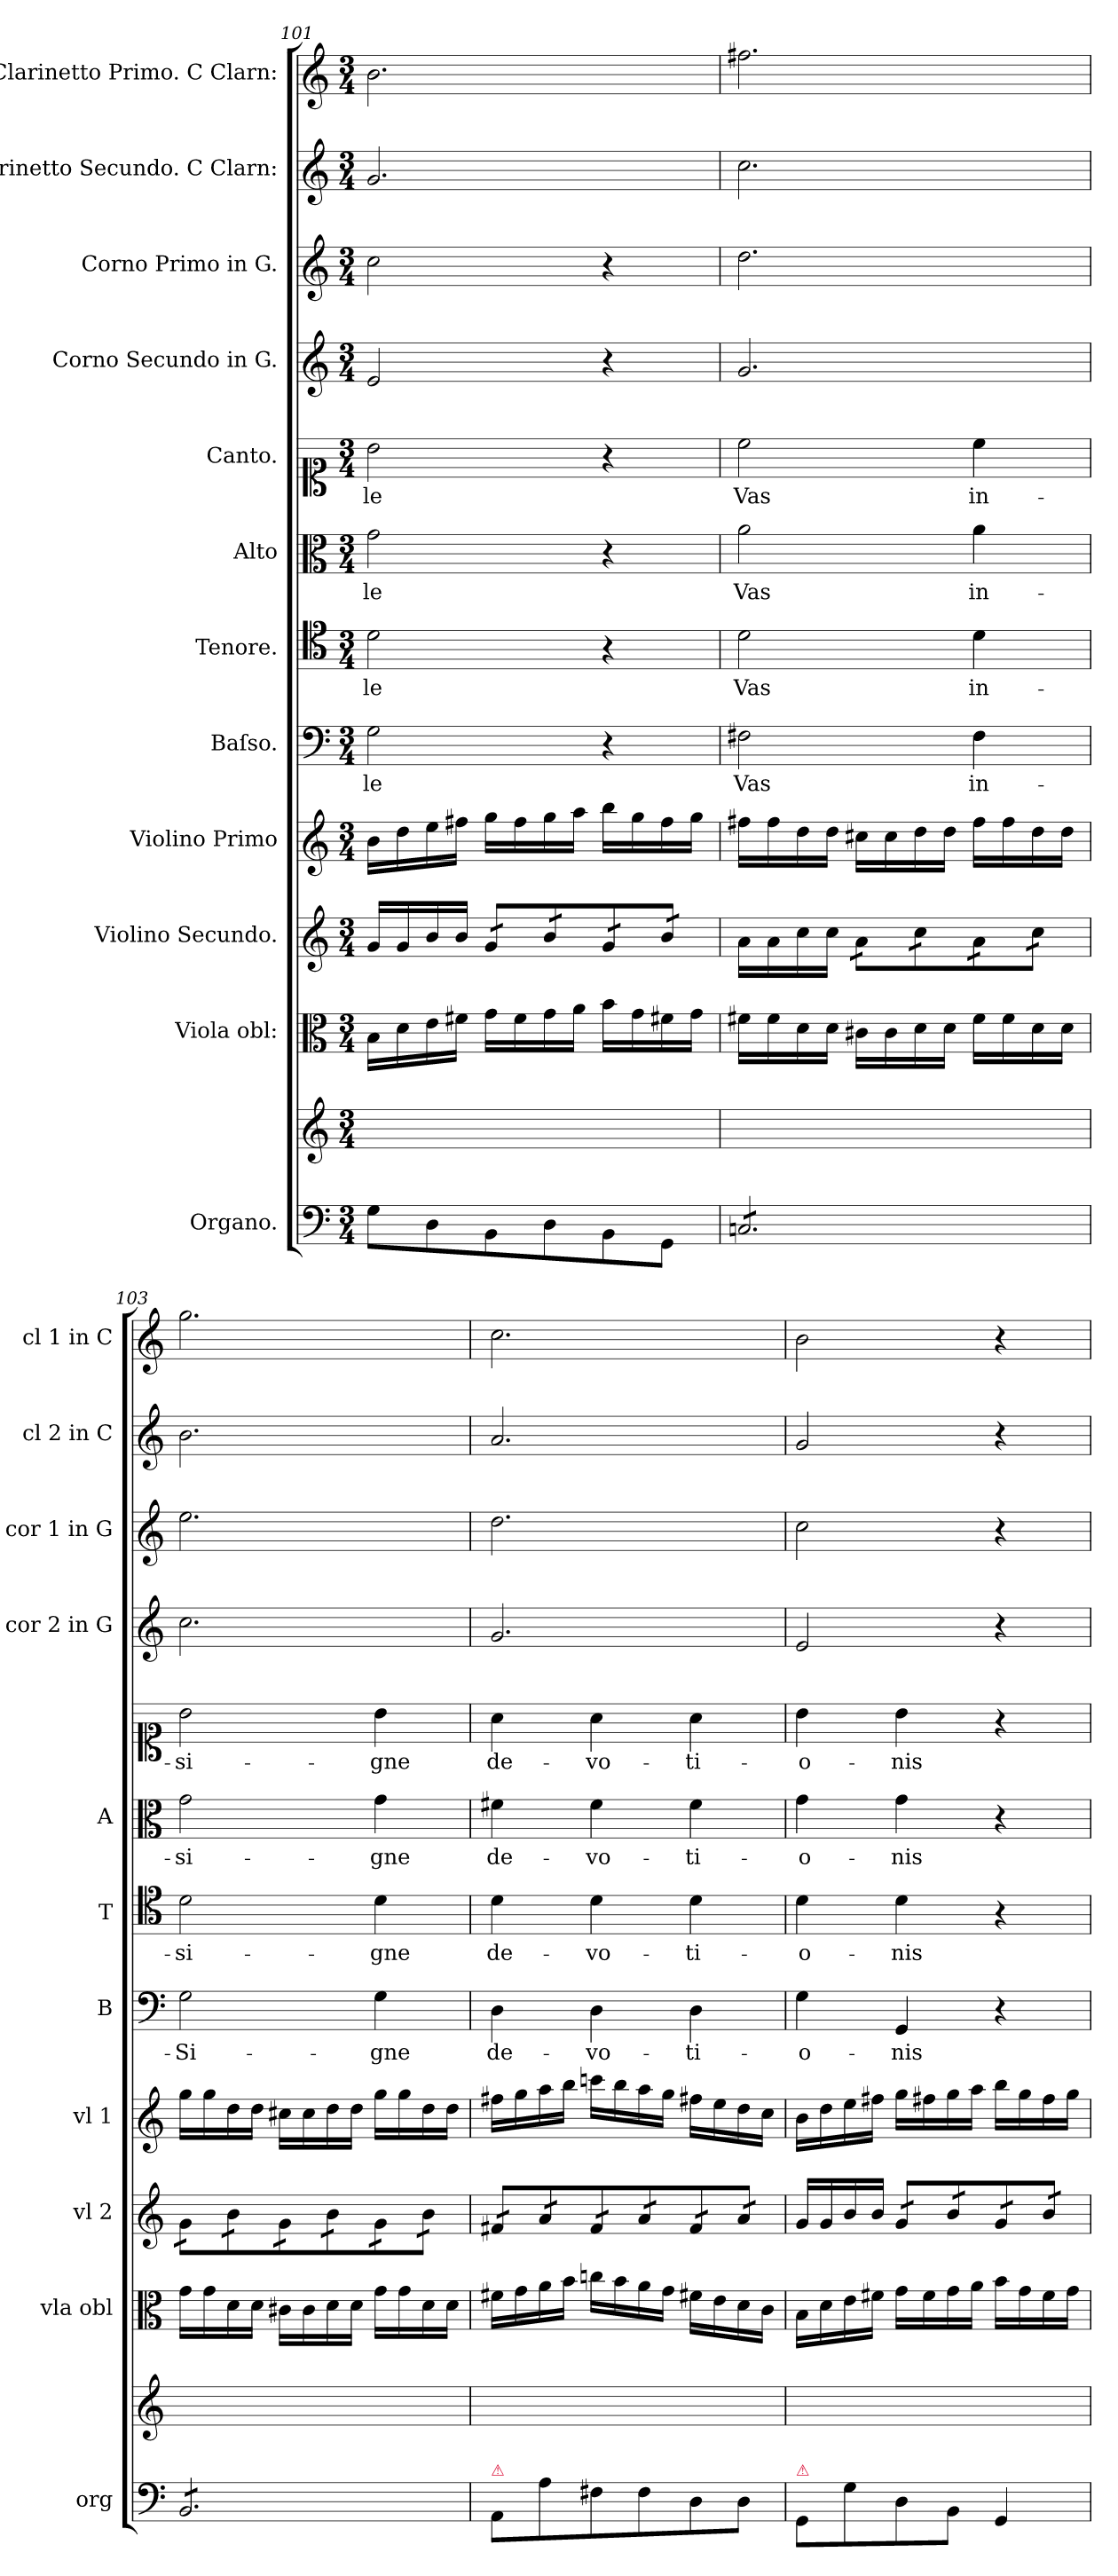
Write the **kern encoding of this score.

**kern	**kern	**dynam	**kern	**dynam	**kern	**dynam	**kern	**dynam	**kern	**text	**dynam	**kern	**text	**dynam	**kern	**text	**kern	**text	**kern	**dynam	**kern	**kern	**dynam	**kern
*part12	*part12	*part12	*part11	*part11	*part10	*part10	*part9	*part9	*part8	*part8	*part8	*part7	*part7	*part7	*part6	*part6	*part5	*part5	*part4	*part4	*part3	*part2	*part2	*part1
*staff13	*staff12	*staff12/13	*staff11	*staff11	*staff10	*staff10	*staff9	*staff9	*staff8	*staff8	*staff8	*staff7	*staff7	*staff7	*staff6	*staff6	*staff5	*staff5	*staff4	*staff4	*staff3	*staff2	*staff2	*staff1
*I"Organo.	*	*	*I"Viola obl:	*	*I"Violino Secundo.	*	*I"Violino Primo	*	*I"Baſso.	*	*	*I"Tenore.	*	*	*I"Alto	*	*I"Canto.	*	*I"Corno Secundo in G.	*	*I"Corno Primo in G.	*I"Clarinetto Secundo. C Clarn:	*	*I"Clarinetto Primo. C Clarn:
*I'org	*	*	*I'vla obl	*	*I'vl 2	*	*I'vl 1	*	*I'B	*	*	*I'T	*	*	*I'A	*	*	*	*I'cor 2 in G	*	*I'cor 1 in G	*I'cl 2 in C	*	*I'cl 1 in C
*clefF4	*clefG2	*	*clefC3	*	*clefG2	*	*clefG2	*	*clefF4	*	*	*clefC4	*	*	*clefC3	*	*clefC1	*	*clefG2	*	*clefG2	*clefG2	*	*clefG2
*	*	*	*	*	*	*	*	*	*	*	*	*	*	*	*	*	*	*	*ITrd-4c-7	*	*ITrd-4c-7	*	*	*
*k[]	*k[]	*	*k[]	*	*k[]	*	*k[]	*	*k[]	*	*	*k[]	*	*	*k[]	*	*k[]	*	*	*	*	*k[]	*	*k[]
*C:	*C:	*	*C:	*	*C:	*	*C:	*	*C:	*	*	*C:	*	*	*C:	*	*C:	*	*	*	*	*C:	*	*C:
*M3/4	*M3/4	*	*M3/4	*	*M3/4	*	*M3/4	*	*M3/4	*	*	*M3/4	*	*	*M3/4	*	*M3/4	*	*M3/4	*	*M3/4	*M3/4	*	*M3/4
=101	=101	=101	=101	=101	=101	=101	=101	=101	=101	=101	=101	=101	=101	=101	=101	=101	=101	=101	=101	=101	=101	=101	=101	=101
8G\L	2.ryy	.	16B\LL	.	16g/LL	.	16b\LL	.	2G\	-le	.	2d\	-le	.	2g\	-le	2b\	-le	2b/	.	2gg\	2.g/	.	2.b\
.	.	.	16d\	.	16g/	.	16dd\	.	.	.	.	.	.	.	.	.	.	.	.	.	.	.	.	.
8D\	.	.	16e\	.	16b/	.	16ee\	.	.	.	.	.	.	.	.	.	.	.	.	.	.	.	.	.
.	.	.	16f#X\JJ	.	16b/JJ	.	16ff#X\JJ	.	.	.	.	.	.	.	.	.	.	.	.	.	.	.	.	.
*	*	*	*	*	*tremolo	*	*	*	*	*	*	*	*	*	*	*	*	*	*	*	*	*	*	*
8BB\	.	.	16g\LL	.	16g/LL	.	16gg\LL	.	.	.	.	.	.	.	.	.	.	.	.	.	.	.	.	.
.	.	.	16f#\	.	16g/	.	16ff#\	.	.	.	.	.	.	.	.	.	.	.	.	.	.	.	.	.
8D\	.	.	16g\	.	16b/	.	16gg\	.	.	.	.	.	.	.	.	.	.	.	.	.	.	.	.	.
.	.	.	16a\JJ	.	16b/	.	16aa\JJ	.	.	.	.	.	.	.	.	.	.	.	.	.	.	.	.	.
8BB\	.	.	16b\LL	.	16g/	.	16bb\LL	.	4r	.	.	4r	.	.	4r	.	4r	.	4r	.	4r	.	.	.
.	.	.	16g\	.	16g/	.	16gg\	.	.	.	.	.	.	.	.	.	.	.	.	.	.	.	.	.
8GG\J	.	.	16f#X\	.	16b/	.	16ff#\	.	.	.	.	.	.	.	.	.	.	.	.	.	.	.	.	.
.	.	.	16g\JJ	.	16b/JJ	.	16gg\JJ	.	.	.	.	.	.	.	.	.	.	.	.	.	.	.	.	.
*	*	*	*	*	*Xtremolo	*	*	*	*	*	*	*	*	*	*	*	*	*	*	*	*	*	*	*
=102	=102	=102	=102	=102	=102	=102	=102	=102	=102	=102	=102	=102	=102	=102	=102	=102	=102	=102	=102	=102	=102	=102	=102	=102
!	!	!LO:DY:b=2	!	!	!	!LO:DY:a	!	!	!	!	!LO:DY:a	!	!	!LO:DY:a	!	!	!	!	!	!LO:DY:a	!	!	!LO:DY:a	!
*tremolo	*	*	*	*	*	*	*	*	*	*	*	*	*	*	*	*	*	*	*	*	*	*	*	*
8Cn/L	2.ryy	pia	16f#X\LL	pia	16a\LL	piano	16ff#X\LL	piano	2F#X\	Vas	pia	2d\	Vas	pia	2a\	Vas	2cc\	Vas	2.dd/	pia	2.aa\	2.cc\	pia	2.ff#X\
.	.	.	16f#\	.	16a\	.	16ff#\	.	.	.	.	.	.	.	.	.	.	.	.	.	.	.	.	.
8Cn/	.	.	16d\	.	16cc\	.	16dd\	.	.	.	.	.	.	.	.	.	.	.	.	.	.	.	.	.
.	.	.	16d\JJ	.	16cc\JJ	.	16dd\JJ	.	.	.	.	.	.	.	.	.	.	.	.	.	.	.	.	.
*	*	*	*	*	*tremolo	*	*	*	*	*	*	*	*	*	*	*	*	*	*	*	*	*	*	*
8Cn/	.	.	16c#X\LL	.	16a\LL	.	16cc#X\LL	.	.	.	.	.	.	.	.	.	.	.	.	.	.	.	.	.
.	.	.	16c#\	.	16a\	.	16cc#\	.	.	.	.	.	.	.	.	.	.	.	.	.	.	.	.	.
8Cn/	.	.	16d\	.	16cc\	.	16dd\	.	.	.	.	.	.	.	.	.	.	.	.	.	.	.	.	.
.	.	.	16d\JJ	.	16cc\	.	16dd\JJ	.	.	.	.	.	.	.	.	.	.	.	.	.	.	.	.	.
8Cn/	.	.	16f#\LL	.	16a\	.	16ff#\LL	.	4F#\	in-	.	4d\	in-	.	4a\	in-	4cc\	in-	.	.	.	.	.	.
.	.	.	16f#\	.	16a\	.	16ff#\	.	.	.	.	.	.	.	.	.	.	.	.	.	.	.	.	.
8Cn/J	.	.	16d\	.	16cc\	.	16dd\	.	.	.	.	.	.	.	.	.	.	.	.	.	.	.	.	.
.	.	.	16d\JJ	.	16cc\JJ	.	16dd\JJ	.	.	.	.	.	.	.	.	.	.	.	.	.	.	.	.	.
=103	=103	=103	=103	=103	=103	=103	=103	=103	=103	=103	=103	=103	=103	=103	=103	=103	=103	=103	=103	=103	=103	=103	=103	=103
8BB/L	2.ryy	.	16g\LL	.	16g\LL	.	16gg\LL	.	2G\	-Si-	.	2d\	-si-	.	2g\	-si-	2b\	-si-	2.gg\	.	2.bb\	2.b\	.	2.gg\
.	.	.	16g\	.	16g\	.	16gg\	.	.	.	.	.	.	.	.	.	.	.	.	.	.	.	.	.
8BB/	.	.	16d\	.	16b\	.	16dd\	.	.	.	.	.	.	.	.	.	.	.	.	.	.	.	.	.
.	.	.	16d\JJ	.	16b\	.	16dd\JJ	.	.	.	.	.	.	.	.	.	.	.	.	.	.	.	.	.
8BB/	.	.	16c#X\LL	.	16g\	.	16cc#X\LL	.	.	.	.	.	.	.	.	.	.	.	.	.	.	.	.	.
.	.	.	16c#\	.	16g\	.	16cc#\	.	.	.	.	.	.	.	.	.	.	.	.	.	.	.	.	.
8BB/	.	.	16d\	.	16b\	.	16dd\	.	.	.	.	.	.	.	.	.	.	.	.	.	.	.	.	.
.	.	.	16d\JJ	.	16b\	.	16dd\JJ	.	.	.	.	.	.	.	.	.	.	.	.	.	.	.	.	.
8BB/	.	.	16g\LL	.	16g\	.	16gg\LL	.	4G\	-gne	.	4d\	-gne	.	4g\	-gne	4b\	-gne	.	.	.	.	.	.
.	.	.	16g\	.	16g\	.	16gg\	.	.	.	.	.	.	.	.	.	.	.	.	.	.	.	.	.
8BB/J	.	.	16d\	.	16b\	.	16dd\	.	.	.	.	.	.	.	.	.	.	.	.	.	.	.	.	.
*Xtremolo	*	*	*	*	*	*	*	*	*	*	*	*	*	*	*	*	*	*	*	*	*	*	*	*
.	.	.	16d\JJ	.	16b\JJ	.	16dd\JJ	.	.	.	.	.	.	.	.	.	.	.	.	.	.	.	.	.
=104	=104	=104	=104	=104	=104	=104	=104	=104	=104	=104	=104	=104	=104	=104	=104	=104	=104	=104	=104	=104	=104	=104	=104	=104
!LO:TX:a:color=crimson:t=⚠	!	!	!	!	!	!	!	!	!	!	!	!	!	!	!	!	!	!	!	!	!	!	!	!
8AA/L	2.ryy	.	16f#X\LL	.	16f#X/LL	.	16ff#X\LL	.	4D\	de-	.	4d\	de-	.	4f#X\	de-	4a\	de-	2.dd/	.	2.aa\	2.a/	.	2.cc\
.	.	.	16g\	.	16f#X/	.	16gg\	.	.	.	.	.	.	.	.	.	.	.	.	.	.	.	.	.
8A\	.	.	16a\	.	16a/	.	16aa\	.	.	.	.	.	.	.	.	.	.	.	.	.	.	.	.	.
.	.	.	16b\JJ	.	16a/	.	16bb\JJ	.	.	.	.	.	.	.	.	.	.	.	.	.	.	.	.	.
8F#X\	.	.	16ccn\LL	.	16f#/	.	16cccn\LL	.	4D\	-vo-	.	4d\	-vo-	.	4f#\	-vo-	4a\	-vo-	.	.	.	.	.	.
.	.	.	16b\	.	16f#/	.	16bb\	.	.	.	.	.	.	.	.	.	.	.	.	.	.	.	.	.
8F#\	.	.	16a\	.	16a/	.	16aa\	.	.	.	.	.	.	.	.	.	.	.	.	.	.	.	.	.
.	.	.	16g\JJ	.	16a/	.	16gg\JJ	.	.	.	.	.	.	.	.	.	.	.	.	.	.	.	.	.
8D\	.	.	16f#X\LL	.	16f#/	.	16ff#X\LL	.	4D\	-ti-	.	4d\	-ti-	.	4f#\	-ti-	4a\	-ti-	.	.	.	.	.	.
.	.	.	16e\	.	16f#/	.	16ee\	.	.	.	.	.	.	.	.	.	.	.	.	.	.	.	.	.
8D\J	.	.	16d\	.	16a/	.	16dd\	.	.	.	.	.	.	.	.	.	.	.	.	.	.	.	.	.
.	.	.	16c\JJ	.	16a/JJ	.	16cc\JJ	.	.	.	.	.	.	.	.	.	.	.	.	.	.	.	.	.
*	*	*	*	*	*Xtremolo	*	*	*	*	*	*	*	*	*	*	*	*	*	*	*	*	*	*	*
=105	=105	=105	=105	=105	=105	=105	=105	=105	=105	=105	=105	=105	=105	=105	=105	=105	=105	=105	=105	=105	=105	=105	=105	=105
!LO:TX:a:color=crimson:t=⚠	!	!	!	!	!	!	!	!	!	!	!	!	!	!	!	!	!	!	!	!	!	!	!	!
8GG/L	2.ryy	.	16B\LL	.	16g/LL	.	16b\LL	.	4G\	-o-	.	4d\	-o-	.	4g\	-o-	4b\	-o-	2b/	.	2gg\	2g/	.	2b\
.	.	.	16d\	.	16g/	.	16dd\	.	.	.	.	.	.	.	.	.	.	.	.	.	.	.	.	.
8G\	.	.	16e\	.	16b/	.	16ee\	.	.	.	.	.	.	.	.	.	.	.	.	.	.	.	.	.
.	.	.	16f#X\JJ	.	16b/JJ	.	16ff#X\JJ	.	.	.	.	.	.	.	.	.	.	.	.	.	.	.	.	.
*	*	*	*	*	*tremolo	*	*	*	*	*	*	*	*	*	*	*	*	*	*	*	*	*	*	*
8D\	.	.	16g\LL	.	16g/LL	.	16gg\LL	.	4GG/	-nis	.	4d\	-nis	.	4g\	-nis	4b\	-nis	.	.	.	.	.	.
.	.	.	16f#\	.	16g/	.	16ff#X\	.	.	.	.	.	.	.	.	.	.	.	.	.	.	.	.	.
8BB\J	.	.	16g\	.	16b/	.	16gg\	.	.	.	.	.	.	.	.	.	.	.	.	.	.	.	.	.
.	.	.	16a\JJ	.	16b/	.	16aa\JJ	.	.	.	.	.	.	.	.	.	.	.	.	.	.	.	.	.
4GG/	.	.	16b\LL	.	16g/	.	16bb\LL	.	4r	.	.	4r	.	.	4r	.	4r	.	4r	.	4r	4r	.	4r
.	.	.	16g\	.	16g/	.	16gg\	.	.	.	.	.	.	.	.	.	.	.	.	.	.	.	.	.
.	.	.	16f#\	.	16b/	.	16ff#\	.	.	.	.	.	.	.	.	.	.	.	.	.	.	.	.	.
.	.	.	16g\JJ	.	16b/JJ	.	16gg\JJ	.	.	.	.	.	.	.	.	.	.	.	.	.	.	.	.	.
*	*	*	*	*	*Xtremolo	*	*	*	*	*	*	*	*	*	*	*	*	*	*	*	*	*	*	*
=	=	=	=	=	=	=	=	=	=	=	=	=	=	=	=	=	=	=	=	=	=	=	=	=
*-	*-	*-	*-	*-	*-	*-	*-	*-	*-	*-	*-	*-	*-	*-	*-	*-	*-	*-	*-	*-	*-	*-	*-	*-
